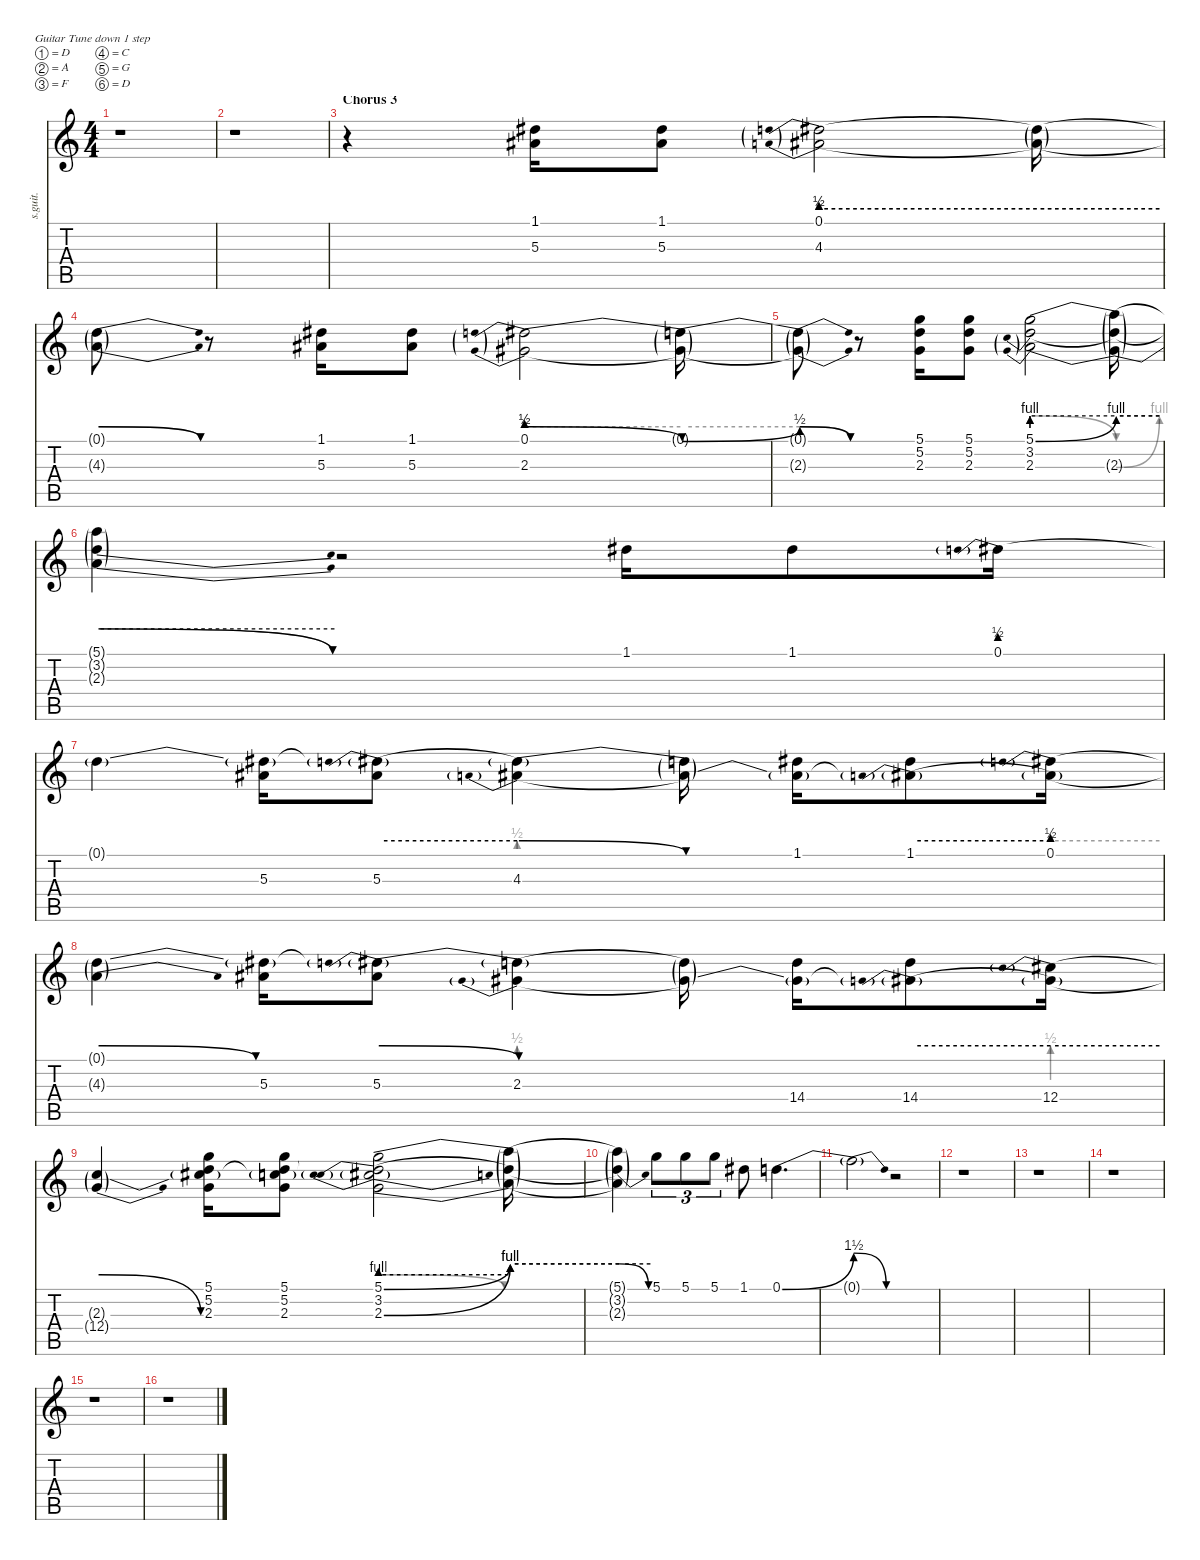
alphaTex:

\defaultSystemsLayout 4
\hideDynamics
\bracketExtendMode nobrackets
\track ("James Hetfield Vocal" "s.guit.") {instrument baritonesax}
\staff {score tabs}
\tuning (D4 A3 F3 C3 G2 D2)
\displaytranspose 12
\ts (4 4)
\tempo (90 hide)
\clef g2
\ks c
r.1{dy f} |
\tempo (89 hide)
r.1 |
\section ("" "Chorus 3")
r.4 (1.1{acc #} 5.3{acc #}).16{lyrics (0 "") lyrics (1 "") lyrics (2 "") lyrics (3 "") lyrics (4 "")} (1.1{acc #} 5.3{acc #}).8{lyrics (0 "") lyrics (1 "") lyrics (2 "") lyrics (3 "") lyrics (4 "")} (0.1{be (prebend 0 2 60 2)} 4.3{be (prebend 0 2 60 2)}).2{lyrics (0 "") lyrics (1 "") lyrics (2 "") lyrics (3 "") lyrics (4 "")} (0.1{be (hold 0 2 60 2) t} 4.3{be (hold 0 2 60 2) t}).16{lyrics (0 "") lyrics (1 "") lyrics (2 "") lyrics (3 "") lyrics (4 "")} |
(0.1{be (release 0 2 30 0) t} 4.3{be (release 0 2 30 0) t}).8{lyrics (0 "") lyrics (1 "") lyrics (2 "") lyrics (3 "") lyrics (4 "")} r.8 (1.1{acc #} 5.3{acc #}).16{lyrics (0 "") lyrics (1 "") lyrics (2 "") lyrics (3 "") lyrics (4 "")} (1.1{acc #} 5.3{acc #}).8{lyrics (0 "") lyrics (1 "") lyrics (2 "") lyrics (3 "") lyrics (4 "")} (0.1{be (prebendrelease 0 2 30 0)} 2.3{be (prebend 0 2 60 2)}).2{lyrics (0 "") lyrics (1 "") lyrics (2 "") lyrics (3 "") lyrics (4 "")} (0.1{be (bend 0 0 15 2) t} 2.3{be (hold 0 2 60 2) t}).16{lyrics (0 "") lyrics (1 "") lyrics (2 "") lyrics (3 "") lyrics (4 "")} |
(0.1{be (release 0 2 30 0) t} 2.3{be (release 0 2 30 0) t}).8{lyrics (0 "") lyrics (1 "") lyrics (2 "") lyrics (3 "") lyrics (4 "")} r.8 (5.1 5.2 2.3).16{lyrics (0 "") lyrics (1 "") lyrics (2 "") lyrics (3 "") lyrics (4 "")} (5.1 5.2 2.3).8{lyrics (0 "") lyrics (1 "") lyrics (2 "") lyrics (3 "") lyrics (4 "")} (5.1{be (bend 0 0 15 4)} 3.2{be (prebend 0 4 60 4)} 2.3{be (prebendrelease 0 4 30 0)}).2{lyrics (0 "") lyrics (1 "") lyrics (2 "") lyrics (3 "") lyrics (4 "")} (5.1{be (hold 0 4 60 4) t} 3.2{be (hold 0 4 60 4) t} 2.3{be (bend 0 0 15 4) t}).16{lyrics (0 "") lyrics (1 "") lyrics (2 "") lyrics (3 "") lyrics (4 "")} |
\tempo (90 hide)
(5.1{be (hold 0 4 60 4) t} 3.2{be (release 0 4 30 0) t} 2.3{be (release 0 4 30 0) t}).4{lyrics (0 "") lyrics (1 "") lyrics (2 "") lyrics (3 "") lyrics (4 "")} r.2 1.1{acc #}.16{lyrics (0 "") lyrics (1 "") lyrics (2 "") lyrics (3 "") lyrics (4 "")} 1.1{acc #}.8{lyrics (0 "") lyrics (1 "") lyrics (2 "") lyrics (3 "") lyrics (4 "")} 0.1{be (prebend 0 2 60 2)}.16{lyrics (0 "") lyrics (1 "") lyrics (2 "") lyrics (3 "") lyrics (4 "")} |
0.1{t}.4{lyrics (0 "") lyrics (1 "") lyrics (2 "") lyrics (3 "") lyrics (4 "")} (0.1{t} 5.3{acc #}).16{lyrics (0 "") lyrics (1 "") lyrics (2 "") lyrics (3 "") lyrics (4 "")} (0.1{be (prebend 0 2 60 2) t} 5.3{acc #}).8{lyrics (0 "") lyrics (1 "") lyrics (2 "") lyrics (3 "") lyrics (4 "")} (0.1{be (release 0 2 30 0) t} 4.3{be (prebend 0 2 60 2)}).4{lyrics (0 "") lyrics (1 "") lyrics (2 "") lyrics (3 "") lyrics (4 "")} (0.1{be (hold 0 0 60 0) t} 4.3{t}).16{lyrics (0 "") lyrics (1 "") lyrics (2 "") lyrics (3 "") lyrics (4 "")} (1.1{acc #} 4.3{t}).16{lyrics (0 "") lyrics (1 "") lyrics (2 "") lyrics (3 "") lyrics (4 "")} (1.1{acc #} 4.3{be (prebend 0 2 60 2) t}).8{lyrics (0 "") lyrics (1 "") lyrics (2 "") lyrics (3 "") lyrics (4 "")} (0.1{be (prebend 0 2 60 2)} 4.3{be (hold 0 2 60 2) t}).16{lyrics (0 "") lyrics (1 "") lyrics (2 "") lyrics (3 "") lyrics (4 "")} |
(0.1{t} 4.3{be (release 0 2 30 0) t}).4{lyrics (0 "") lyrics (1 "") lyrics (2 "") lyrics (3 "") lyrics (4 "")} (0.1{t} 5.3{acc #}).16{lyrics (0 "") lyrics (1 "") lyrics (2 "") lyrics (3 "") lyrics (4 "")} (0.1{be (prebendrelease 0 2 30 0) t} 5.3{acc #}).8{lyrics (0 "") lyrics (1 "") lyrics (2 "") lyrics (3 "") lyrics (4 "")} (0.1{be (hold 0 0 60 0) t} 2.3{be (prebend 0 2 60 2)}).4{lyrics (0 "") lyrics (1 "") lyrics (2 "") lyrics (3 "") lyrics (4 "")} (0.1{be (hold 0 0 60 0) t} 2.3{t}).16{lyrics (0 "") lyrics (1 "") lyrics (2 "") lyrics (3 "") lyrics (4 "")} (2.3{t} 14.4).16{lyrics (0 "") lyrics (1 "") lyrics (2 "") lyrics (3 "") lyrics (4 "") dy mf} (2.3{be (prebend 0 2 60 2) t} 14.4).8{lyrics (0 "") lyrics (1 "") lyrics (2 "") lyrics (3 "") lyrics (4 "")} (2.3{be (hold 0 2 60 2) t} 12.4{be (prebend 0 2 60 2)}).16{lyrics (0 "") lyrics (1 "") lyrics (2 "") lyrics (3 "") lyrics (4 "")} |
\tempo (89 hide)
(2.3{be (release 0 2 30 0) t} 12.4{t}).4{lyrics (0 "") lyrics (1 "") lyrics (2 "") lyrics (3 "") lyrics (4 "")} (5.1 5.2 2.3 12.4{t}).16{lyrics (0 "") lyrics (1 "") lyrics (2 "") lyrics (3 "") lyrics (4 "")} (5.1 5.2 2.3 12.4{t}).8{lyrics (0 "") lyrics (1 "") lyrics (2 "") lyrics (3 "") lyrics (4 "")} (5.1{be (bend 0 0 15 4)} 3.2{be (prebend 0 4 60 4)} 2.3{be (bend 0 0 15 4)} 12.4{be (prebendrelease 0 2 30 0) t}).2{lyrics (0 "") lyrics (1 "") lyrics (2 "") lyrics (3 "") lyrics (4 "")} (5.1{be (hold 0 4 60 4) t} 3.2{be (hold 0 4 60 4) t} 2.3{be (hold 0 4 60 4) t}).16{lyrics (0 "") lyrics (1 "") lyrics (2 "") lyrics (3 "") lyrics (4 "")} |
\tempo (87 hide)
(5.1{be (hold 0 4 60 4) t} 3.2{be (release 0 4 30 0) t} 2.3{be (hold 0 4 60 4) t}).4{lyrics (0 "") lyrics (1 "") lyrics (2 "") lyrics (3 "") lyrics (4 "")} 5.1.8{tu (3 2) lyrics (0 "") lyrics (1 "") lyrics (2 "") lyrics (3 "") lyrics (4 "") dy f} 5.1.8{tu (3 2) lyrics (0 "") lyrics (1 "") lyrics (2 "") lyrics (3 "") lyrics (4 "")} 5.1.8{tu (3 2) lyrics (0 "") lyrics (1 "") lyrics (2 "") lyrics (3 "") lyrics (4 "")} 1.1{acc #}.8{lyrics (0 "") lyrics (1 "") lyrics (2 "") lyrics (3 "") lyrics (4 "")} 0.1{be (bend 0 0 15 6)}.4{d lyrics (0 "") lyrics (1 "") lyrics (2 "") lyrics (3 "") lyrics (4 "")} |
0.1{be (release 0 6 30 0) t}.2{lyrics (0 "") lyrics (1 "") lyrics (2 "") lyrics (3 "") lyrics (4 "")} r.2 |
\tempo (89 hide)
r.1 |
r.1 |
\tempo (90 hide)
r.1 |
\tempo (89 hide)
r.1 |
\tempo (90 hide)
r.1
